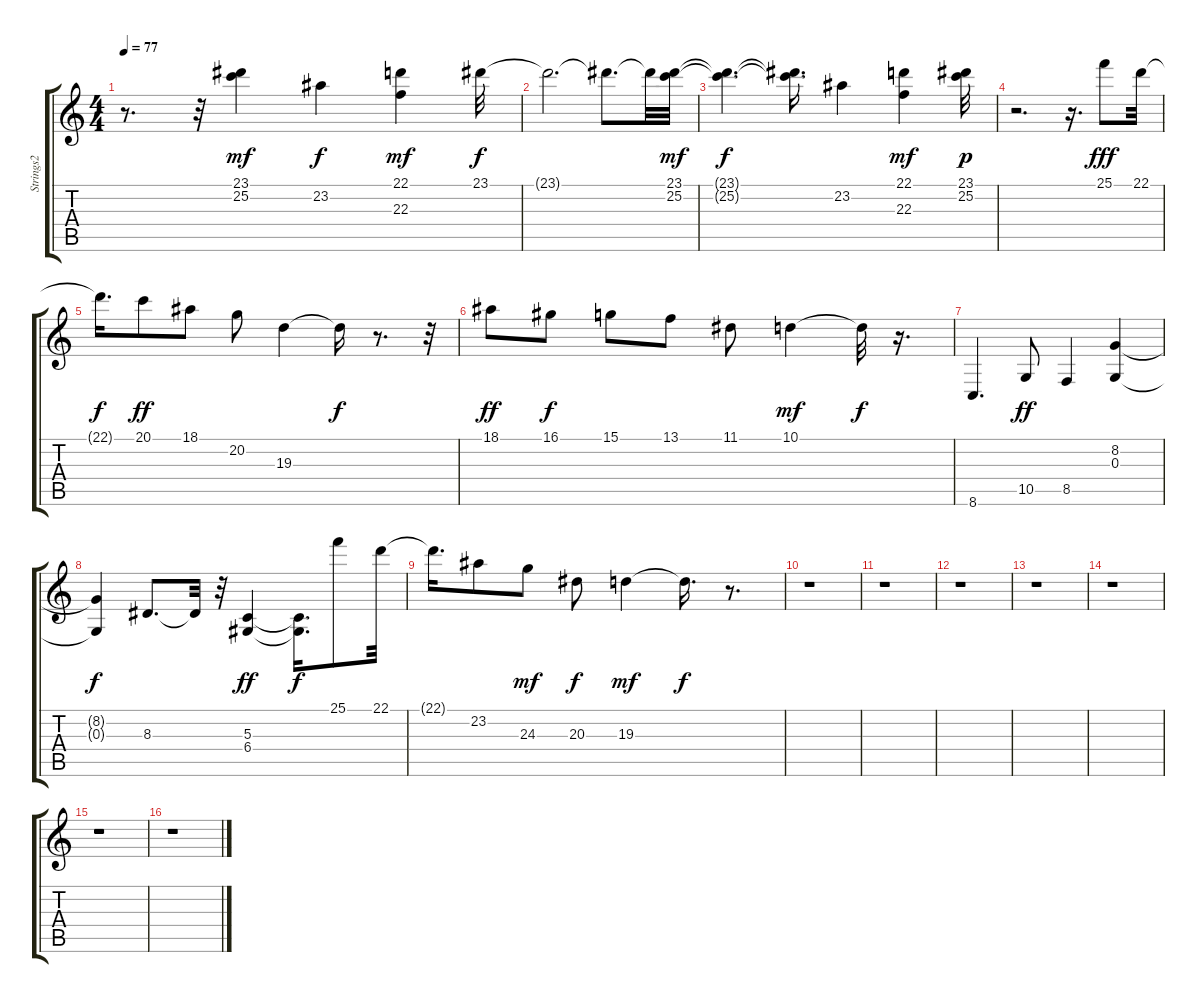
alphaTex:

\track ("Strings2" "Strings2") {instrument stringensemble2}
\staff {score tabs}
\tuning (E4 B3 G3 D3 A2 E2) {hide}
\ts (4 4)
\tempo 77
\clef g2
\ks c
r.8{d dy p} r.32 (23.1 25.2).4{dy mf} 23.2.4{dy f} (22.1 22.3).4{dy mf} 23.1.32{dy f} |
23.1{t}.2{d} 23.1{t}.8{d} 23.1{t}.32 (23.1 25.2).32{dy mf} |
(23.1{t} 25.2{t}).4{d dy f} (23.1{t} 25.2{t}).16{d} 23.2.4 (22.1 22.3).4{dy mf} (23.1 25.2).32{dy p} |
r.2{d} r.16{d} 25.1.8{dy fff} 22.1.32 |
22.1{t}.16{d dy f} 20.1.8{dy ff} 18.1.8 20.2.8 19.3.4 19.3{t}.16{dy f} r.8{d} r.32 |
18.1.8{dy ff} 16.1.8{dy f} 15.1.8 13.1.8 11.1.8 10.1.4{dy mf} 10.1{t}.32{dy f} r.16{d} |
8.6.4{d} 10.5.8{dy ff} 8.5.4 (8.2 0.3).4 |
(8.2{t} 0.3{t}).4{dy f} 8.3.8{d} 8.3{t}.32 r.32 (5.3 6.4).4{dy ff} (5.3{t} 6.4{t}).16{d dy f} 25.1.8 22.1.32 |
22.1{t}.16{d} 23.2.8 24.3.8{dy mf} 20.3.8{dy f} 19.3.4{dy mf} 19.3{t}.16{d dy f} r.8{d} |
r.1 |
r.1 |
r.1 |
r.1 |
r.1 |
r.1 |
r.1
